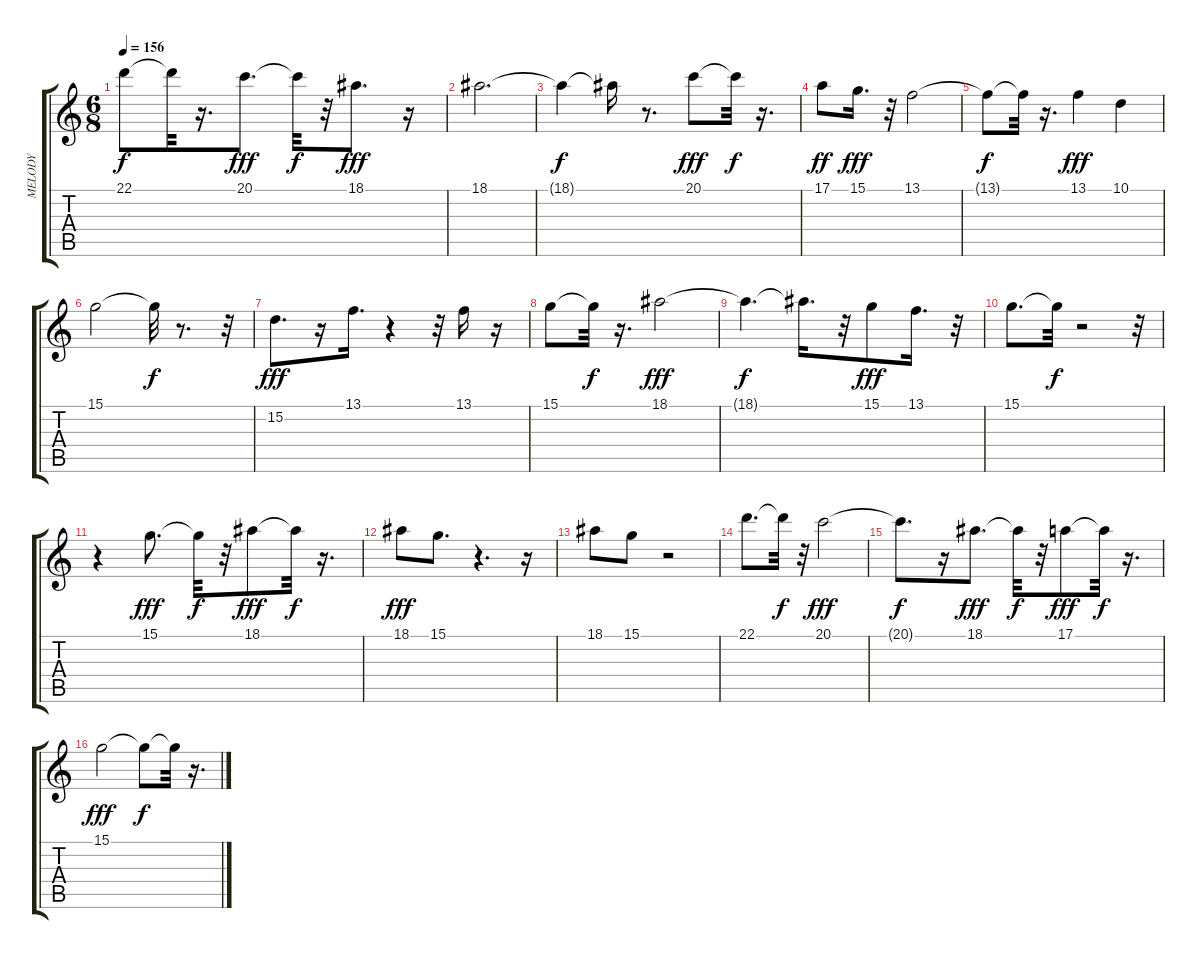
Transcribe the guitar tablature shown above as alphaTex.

\track ("MELODY" "MELODY") {instrument clarinet}
\staff {score tabs}
\tuning (E4 B3 G3 D3 A2 E2) {hide}
\ts (6 8)
\tempo 156
\clef g2
\ks c
22.1{t}.8{dy f} 22.1{t}.32 r.16{d} 20.1.8{d dy fff} 20.1{t}.32{dy f} r.32 18.1.8{d dy fff} r.16 |
18.1.2{d} |
18.1{t}.4{dy f} 18.1{t}.16 r.8{d} 20.1.8{dy fff} 20.1{t}.32{dy f} r.16{d} |
17.1.8{dy ff} 15.1.16{d dy fff} r.32 13.1.2 |
13.1{t}.8{dy f} 13.1{t}.32 r.16{d} 13.1.4{dy fff} 10.1.4 |
15.1.2 15.1{t}.32{dy f} r.8{d} r.32 |
15.2.8{d dy fff} r.16 13.1.16{d} r.4 r.32 13.1.16 r.16 |
15.1.8 15.1{t}.32{dy f} r.16{d} 18.1.2{dy fff} |
18.1{t}.4{d dy f} 18.1{t}.16{d} r.32 15.1.8{dy fff} 13.1.16{d} r.32 |
15.1.8{d} 15.1{t}.32{dy f} r.2 r.32 |
r.4 15.1.8{d dy fff} 15.1{t}.32{dy f} r.32 18.1.8{dy fff} 18.1{t}.32{dy f} r.16{d} |
18.1.8{dy fff} 15.1.8{d} r.4{d} r.16 |
18.1.8 15.1.8 r.2 |
22.1.8{d} 22.1{t}.32{dy f} r.32 20.1.2{dy fff} |
20.1{t}.8{d dy f} r.16 18.1.8{d dy fff} 18.1{t}.32{dy f} r.32 17.1.8{dy fff} 17.1{t}.32{dy f} r.16{d} |
15.1.2{dy fff} 15.1{t}.8{dy f} 15.1{t}.32 r.16{d}
